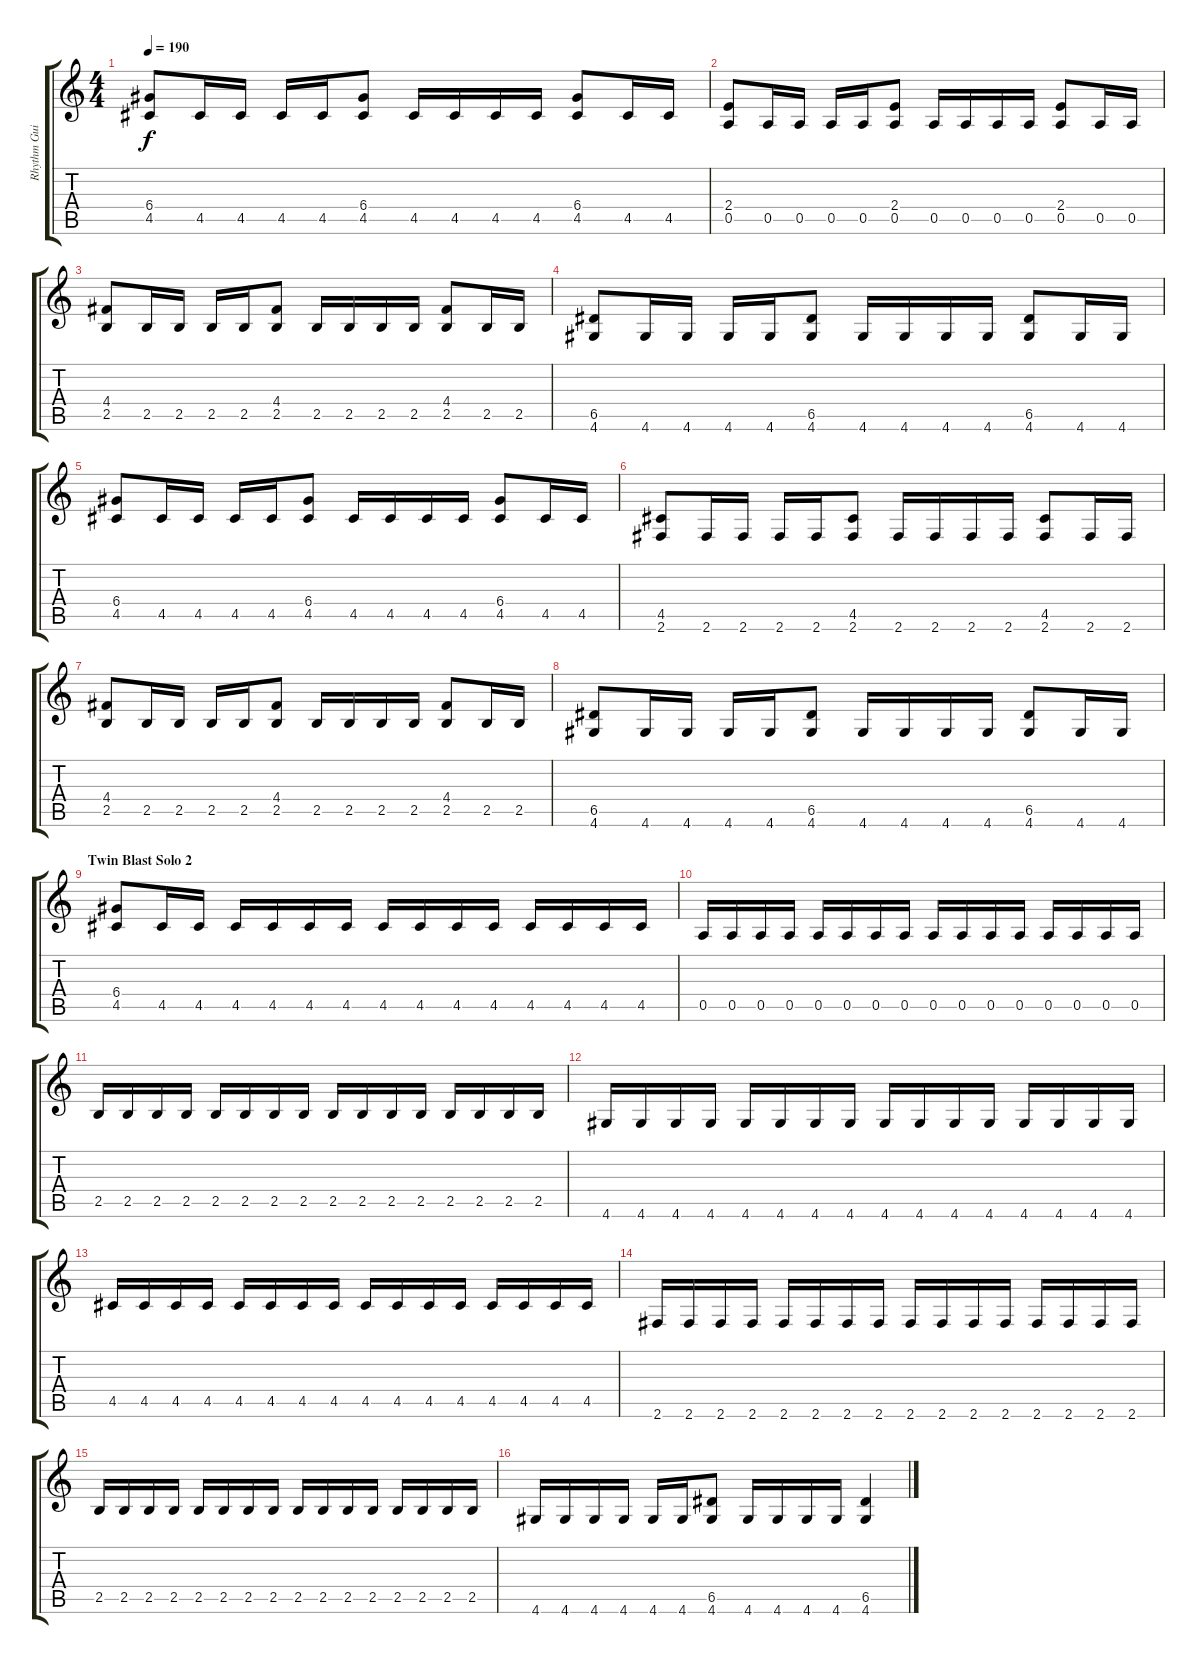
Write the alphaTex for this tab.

\track ("Rhythm Guitar Right" "Rhythm Gui") {instrument overdrivenguitar}
\staff {score tabs}
\tuning (E4 B3 G3 D3 A2 E2) {hide}
\ts (4 4)
\tempo 190
\clef g2
\ks c
(6.4 4.5).8{dy f} 4.5.16 4.5.16 4.5.16 4.5.16 (6.4 4.5).8 4.5.16 4.5.16 4.5.16 4.5.16 (6.4 4.5).8 4.5.16 4.5.16 |
(2.4 0.5).8 0.5.16 0.5.16 0.5.16 0.5.16 (2.4 0.5).8 0.5.16 0.5.16 0.5.16 0.5.16 (2.4 0.5).8 0.5.16 0.5.16 |
(4.4 2.5).8 2.5.16 2.5.16 2.5.16 2.5.16 (4.4 2.5).8 2.5.16 2.5.16 2.5.16 2.5.16 (4.4 2.5).8 2.5.16 2.5.16 |
(6.5 4.6).8 4.6.16 4.6.16 4.6.16 4.6.16 (6.5 4.6).8 4.6.16 4.6.16 4.6.16 4.6.16 (6.5 4.6).8 4.6.16 4.6.16 |
(6.4 4.5).8 4.5.16 4.5.16 4.5.16 4.5.16 (6.4 4.5).8 4.5.16 4.5.16 4.5.16 4.5.16 (6.4 4.5).8 4.5.16 4.5.16 |
(4.5 2.6).8 2.6.16 2.6.16 2.6.16 2.6.16 (4.5 2.6).8 2.6.16 2.6.16 2.6.16 2.6.16 (4.5 2.6).8 2.6.16 2.6.16 |
(4.4 2.5).8 2.5.16 2.5.16 2.5.16 2.5.16 (4.4 2.5).8 2.5.16 2.5.16 2.5.16 2.5.16 (4.4 2.5).8 2.5.16 2.5.16 |
(6.5 4.6).8 4.6.16 4.6.16 4.6.16 4.6.16 (6.5 4.6).8 4.6.16 4.6.16 4.6.16 4.6.16 (6.5 4.6).8 4.6.16 4.6.16 |
\section ("" "Twin Blast Solo 2")
(6.4 4.5).8 4.5.16 4.5.16 4.5.16 4.5.16 4.5.16 4.5.16 4.5.16 4.5.16 4.5.16 4.5.16 4.5.16 4.5.16 4.5.16 4.5.16 |
0.5.16 0.5.16 0.5.16 0.5.16 0.5.16 0.5.16 0.5.16 0.5.16 0.5.16 0.5.16 0.5.16 0.5.16 0.5.16 0.5.16 0.5.16 0.5.16 |
2.5.16 2.5.16 2.5.16 2.5.16 2.5.16 2.5.16 2.5.16 2.5.16 2.5.16 2.5.16 2.5.16 2.5.16 2.5.16 2.5.16 2.5.16 2.5.16 |
4.6.16 4.6.16 4.6.16 4.6.16 4.6.16 4.6.16 4.6.16 4.6.16 4.6.16 4.6.16 4.6.16 4.6.16 4.6.16 4.6.16 4.6.16 4.6.16 |
4.5.16 4.5.16 4.5.16 4.5.16 4.5.16 4.5.16 4.5.16 4.5.16 4.5.16 4.5.16 4.5.16 4.5.16 4.5.16 4.5.16 4.5.16 4.5.16 |
2.6.16 2.6.16 2.6.16 2.6.16 2.6.16 2.6.16 2.6.16 2.6.16 2.6.16 2.6.16 2.6.16 2.6.16 2.6.16 2.6.16 2.6.16 2.6.16 |
2.5.16 2.5.16 2.5.16 2.5.16 2.5.16 2.5.16 2.5.16 2.5.16 2.5.16 2.5.16 2.5.16 2.5.16 2.5.16 2.5.16 2.5.16 2.5.16 |
4.6.16 4.6.16 4.6.16 4.6.16 4.6.16 4.6.16 (6.5 4.6).8 4.6.16 4.6.16 4.6.16 4.6.16 (6.5 4.6).4
